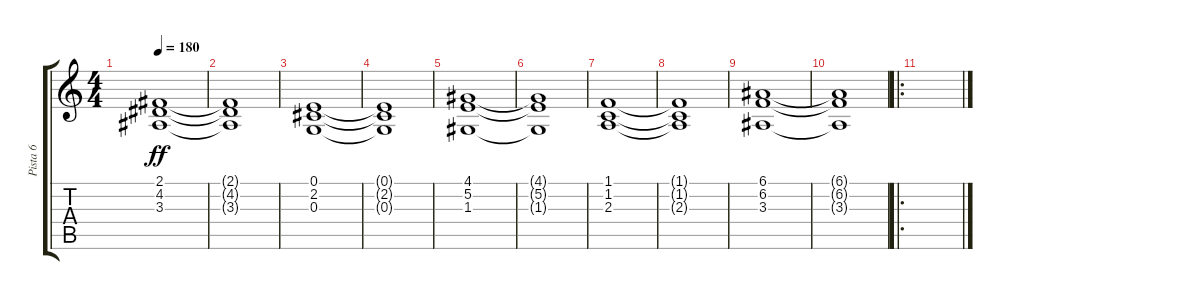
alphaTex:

\track ("Pista 6" "Pista 6") {instrument stringensemble1}
\staff {score tabs}
\tuning (E4 B3 G3 D3 A2 E2) {hide}
\ts (4 4)
\tempo 180
\clef g2
\ks c
(2.1 4.2 3.3).1{dy ff} |
(2.1{t} 4.2{t} 3.3{t}).1 |
(0.1 2.2 0.3).1 |
(0.1{t} 2.2{t} 0.3{t}).1 |
(4.1 5.2 1.3).1 |
(4.1{t} 5.2{t} 1.3{t}).1 |
(1.1 1.2 2.3).1 |
(1.1{t} 1.2{t} 2.3{t}).1 |
(6.1 6.2 3.3).1 |
(6.1{t} 6.2{t} 3.3{t}).1 |
\ro
